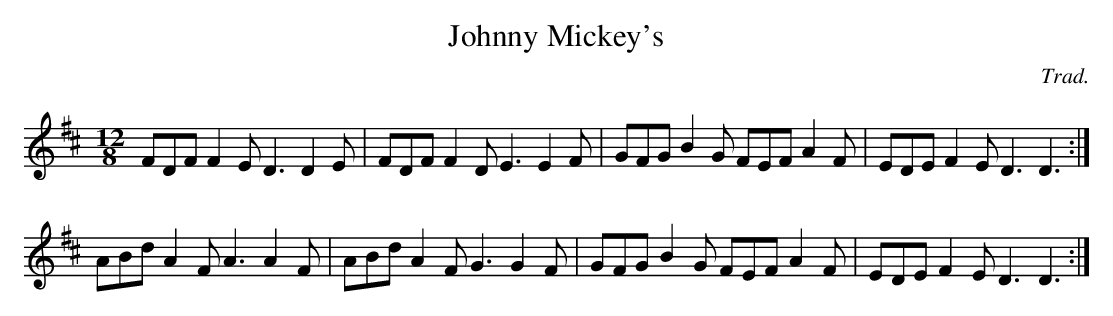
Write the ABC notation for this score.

X:1
T:Johnny Mickey's
C:Trad.
M:12/8
L:1/8
K:D
FDF F2E D3 D2E|FDF F2D E3 E2F|GFG B2G FEF A2F|EDE F2E D3 D3:|
ABd A2F A3 A2F|ABd A2F G3 G2F|GFG B2G FEF A2F|EDE F2E D3 D3:|
